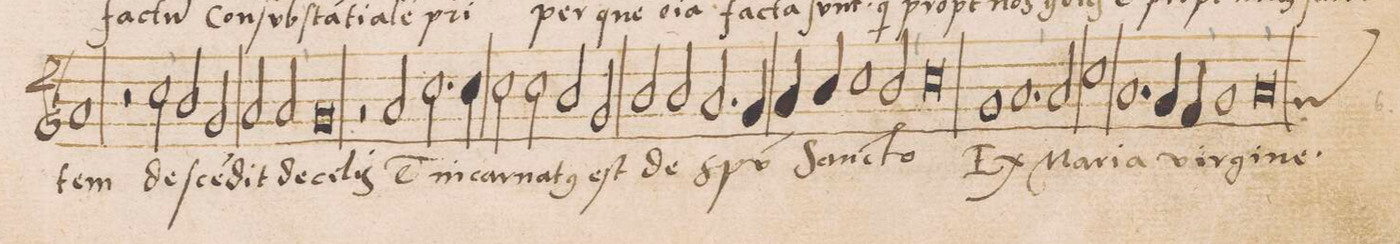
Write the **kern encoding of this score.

**kern	**text
*I"DISCANTVS	*
*clefG2	*
*k[b-]	*
*met(C|)	*
*M2/1	*
1a/	-tem
2r	.
2cc\,<	de-
=52-	=52-
2b-/	-ſce(n)-
2g/	-dit
2a/	de
2a/,<	cae-
=53-	=53-
0g/	-lis
=54-	=54-
2r	.
2a/	e(t)
2.cc\	in-
4cc\	-car-
=55-	=55-
2cc\	-na-
2cc\	-t(us)
2b-/	eſt
2g/	de
=56-	=56-
2b-/	Spi-
2b-/	-(ri-
2.a/	-tu)
4g/	.
=57-	=57-
4a/	San-
4b-/	.
1cc\	.
2b-/,<	.
=58-	=58-
0cc\	-cto
=59-	=59-
1g/	Ex
1.a/,<	Ma-
=60-	=60-
2a/	-ri-
1cc\	-a
=61-	=61-
1.a/	vir-
4g/	-gi-
4f/,<	.
=62-	=62-
1g/	.
*custos:g	*
0a/,<	-ne
=63-	=63-
*-	*-
